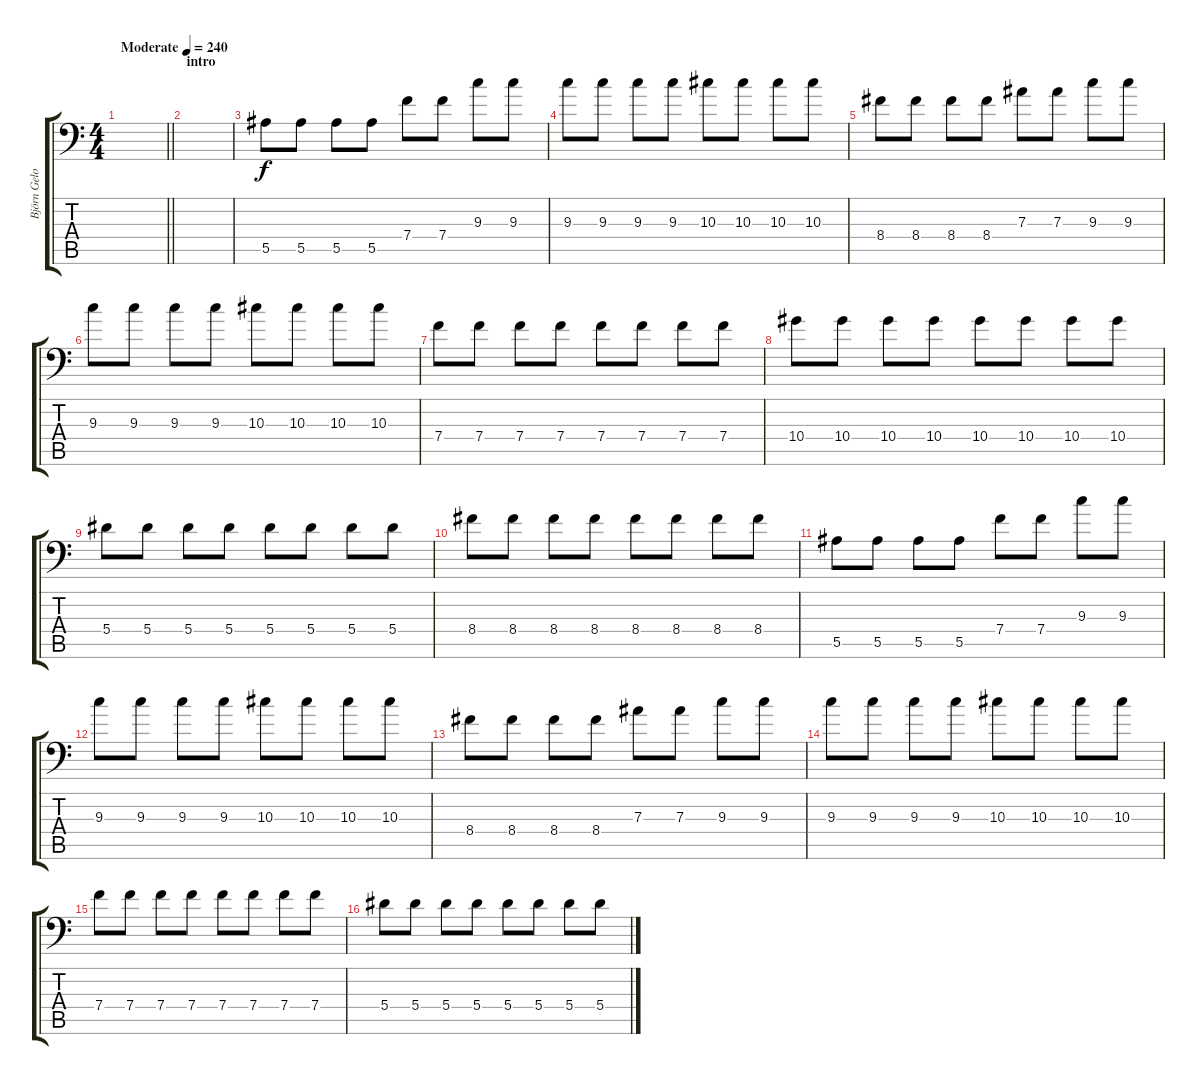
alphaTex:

\track ("Björn Gelotte" "Björn Gelo") {instrument distortionguitar}
\staff {score tabs}
\tuning (C4 G3 Eb3 Bb2 F2 Bb1) {hide}
\ts (4 4)
\tempo (240 "Moderate")
\clef f4
\barLineRight lightlight
\ks c
|
\section ("" "intro")
|
5.5.8{balance 8} 5.5.8 5.5.8 5.5.8 7.4.8 7.4.8 9.3.8 9.3.8 |
9.3.8 9.3.8 9.3.8 9.3.8 10.3.8 10.3.8 10.3.8 10.3.8 |
8.4.8 8.4.8 8.4.8 8.4.8 7.3.8 7.3.8 9.3.8 9.3.8 |
9.3.8 9.3.8 9.3.8 9.3.8 10.3.8 10.3.8 10.3.8 10.3.8 |
7.4.8 7.4.8 7.4.8 7.4.8 7.4.8 7.4.8 7.4.8 7.4.8 |
10.4.8 10.4.8 10.4.8 10.4.8 10.4.8 10.4.8 10.4.8 10.4.8 |
5.4.8 5.4.8 5.4.8 5.4.8 5.4.8 5.4.8 5.4.8 5.4.8 |
8.4.8 8.4.8 8.4.8 8.4.8 8.4.8 8.4.8 8.4.8 8.4.8 |
5.5.8 5.5.8 5.5.8 5.5.8 7.4.8 7.4.8 9.3.8 9.3.8 |
9.3.8 9.3.8 9.3.8 9.3.8 10.3.8 10.3.8 10.3.8 10.3.8 |
8.4.8 8.4.8 8.4.8 8.4.8 7.3.8 7.3.8 9.3.8 9.3.8 |
9.3.8 9.3.8 9.3.8 9.3.8 10.3.8 10.3.8 10.3.8 10.3.8 |
7.4.8 7.4.8 7.4.8 7.4.8 7.4.8 7.4.8 7.4.8 7.4.8 |
5.4.8 5.4.8 5.4.8 5.4.8 5.4.8 5.4.8 5.4.8 5.4.8
